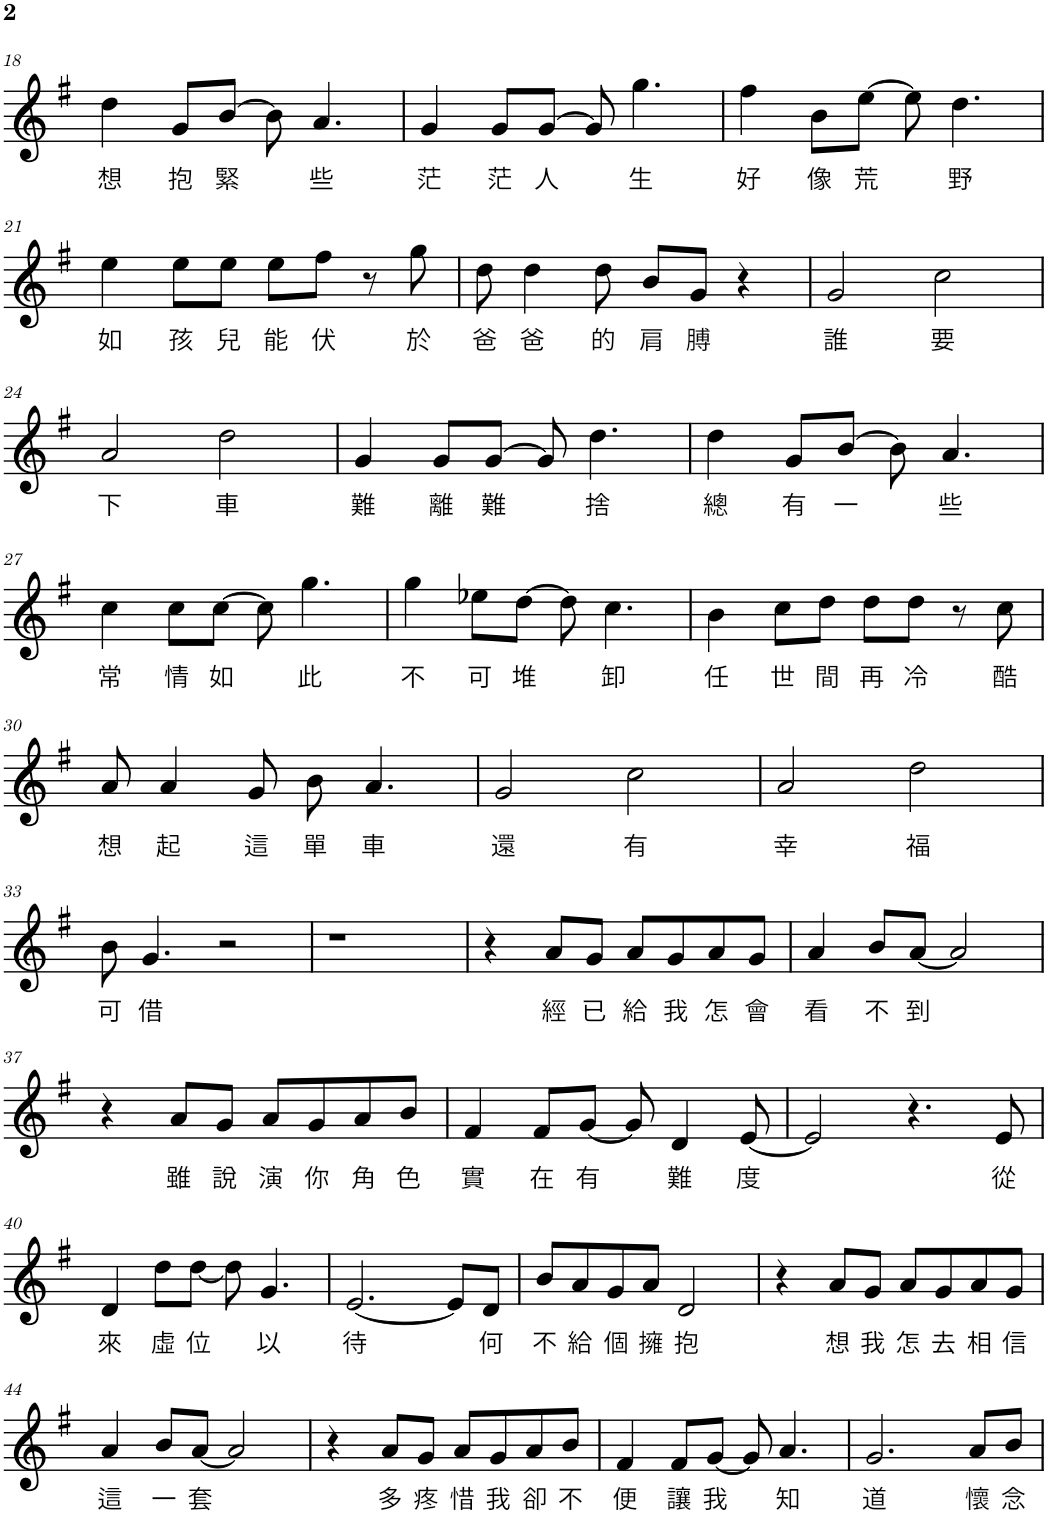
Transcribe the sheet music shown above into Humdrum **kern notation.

**kern	**text
*part1	*part1
*staff1	*staff1
*I"Voice	*
*I'V	*
!!LO:PB:g=z
*clefG2	*
*k[f#]	*
*M4/4	*
=18	=18
!	!LO:LY:b
4dd\	想
!	!LO:LY:b
8g/L	抱
!	!LO:LY:b
[>8b/J	緊
8b\]	.
!	!LO:LY:b
4.a/	些
=19	=19
!	!LO:LY:b
4g/	茫
!	!LO:LY:b
8g/L	茫
!	!LO:LY:b
[>8g/J	人
8g/]	.
!	!LO:LY:b
4.gg\	生
=20	=20
!	!LO:LY:b
4ff#\	好
!	!LO:LY:b
8b\L	像
!	!LO:LY:b
[>8ee\J	荒
8ee\]	.
!	!LO:LY:b
4.dd\	野
!!LO:LB:g=z
=21	=21
!	!LO:LY:b
4ee\	如
!	!LO:LY:b
8ee\L	孩
!	!LO:LY:b
8ee\J	兒
!	!LO:LY:b
8ee\L	能
!	!LO:LY:b
8ff#\J	伏
8r	.
!	!LO:LY:b
8gg\	於
=22	=22
!	!LO:LY:b
8dd\	爸
!	!LO:LY:b
4dd\	爸
!	!LO:LY:b
8dd\	的
!	!LO:LY:b
8b/L	肩
!	!LO:LY:b
8g/J	膊
4r	.
=23	=23
!	!LO:LY:b
2g/	誰
!	!LO:LY:b
2cc\	要
!!LO:LB:g=z
=24	=24
!	!LO:LY:b
2a/	下
!	!LO:LY:b
2dd\	車
=25	=25
!	!LO:LY:b
4g/	難
!	!LO:LY:b
8g/L	離
!	!LO:LY:b
[>8g/J	難
8g/]	.
!	!LO:LY:b
4.dd\	捨
=26	=26
!	!LO:LY:b
4dd\	總
!	!LO:LY:b
8g/L	有
!	!LO:LY:b
[>8b/J	一
8b\]	.
!	!LO:LY:b
4.a/	些
!!LO:LB:g=z
=27	=27
!	!LO:LY:b
4cc\	常
!	!LO:LY:b
8cc\L	情
!	!LO:LY:b
[>8cc\J	如
8cc\]	.
!	!LO:LY:b
4.gg\	此
=28	=28
!	!LO:LY:b
4gg\	不
!	!LO:LY:b
8ee-X\L	可
!	!LO:LY:b
[>8dd\J	堆
8dd\]	.
!	!LO:LY:b
4.cc\	卸
=29	=29
!	!LO:LY:b
4b\	任
!	!LO:LY:b
8cc\L	世
!	!LO:LY:b
8dd\J	間
!	!LO:LY:b
8dd\L	再
!	!LO:LY:b
8dd\J	冷
8r	.
!	!LO:LY:b
8cc\	酷
!!LO:LB:g=z
=30	=30
*k[f#]	*
!	!LO:LY:b
8a/	想
!	!LO:LY:b
4a/	起
!	!LO:LY:b
8g/	這
!	!LO:LY:b
8b\	單
!	!LO:LY:b
4.a/	車
=31	=31
!	!LO:LY:b
2g/	還
!	!LO:LY:b
2cc\	有
=32	=32
!	!LO:LY:b
2a/	幸
!	!LO:LY:b
2dd\	福
!!LO:LB:g=z
=33	=33
!	!LO:LY:b
8b\	可
!	!LO:LY:b
4.g/	借
2r	.
=34	=34
1r	.
=35	=35
4r	.
!	!LO:LY:b
8a/L	經
!	!LO:LY:b
8g/J	已
!	!LO:LY:b
8a/L	給
!	!LO:LY:b
8g/	我
!	!LO:LY:b
8a/	怎
!	!LO:LY:b
8g/J	會
=36	=36
!	!LO:LY:b
4a/	看
!	!LO:LY:b
8b/L	不
!	!LO:LY:b
[<8a/J	到
2a/]	.
!!LO:LB:g=z
=37	=37
4r	.
!	!LO:LY:b
8a/L	雖
!	!LO:LY:b
8g/J	說
!	!LO:LY:b
8a/L	演
!	!LO:LY:b
8g/	你
!	!LO:LY:b
8a/	角
!	!LO:LY:b
8b/J	色
=38	=38
!	!LO:LY:b
4f#/	實
!	!LO:LY:b
8f#/L	在
!	!LO:LY:b
[<8g/J	有
8g/]	.
!	!LO:LY:b
4d/	難
!	!LO:LY:b
[<8e/	度
=39	=39
2e/]	.
4.r	.
!	!LO:LY:b
8e/	從
!!LO:LB:g=z
=40	=40
!	!LO:LY:b
4d/	來
!	!LO:LY:b
8dd\L	虛
!	!LO:LY:b
[<8dd\J	位
8dd\]	.
!	!LO:LY:b
4.g/	以
=41	=41
!	!LO:LY:b
[<2.e/	待
8e/L]	.
!	!LO:LY:b
8d/J	何
=42	=42
!	!LO:LY:b
8b/L	不
!	!LO:LY:b
8a/	給
!	!LO:LY:b
8g/	個
!	!LO:LY:b
8a/J	擁
!	!LO:LY:b
2d/	抱
=43	=43
4r	.
!	!LO:LY:b
8a/L	想
!	!LO:LY:b
8g/J	我
!	!LO:LY:b
8a/L	怎
!	!LO:LY:b
8g/	去
!	!LO:LY:b
8a/	相
!	!LO:LY:b
8g/J	信
!!LO:LB:g=z
=44	=44
!	!LO:LY:b
4a/	這
!	!LO:LY:b
8b/L	一
!	!LO:LY:b
[<8a/J	套
2a/]	.
=45	=45
4r	.
!	!LO:LY:b
8a/L	多
!	!LO:LY:b
8g/J	疼
!	!LO:LY:b
8a/L	惜
!	!LO:LY:b
8g/	我
!	!LO:LY:b
8a/	卻
!	!LO:LY:b
8b/J	不
=46	=46
!	!LO:LY:b
4f#/	便
!	!LO:LY:b
8f#/L	讓
!	!LO:LY:b
[<8g/J	我
8g/]	.
!	!LO:LY:b
4.a/	知
=47	=47
!	!LO:LY:b
2.g/	道
!	!LO:LY:b
8a/L	懷
!	!LO:LY:b
8b/J	念
=	=
*-	*-
